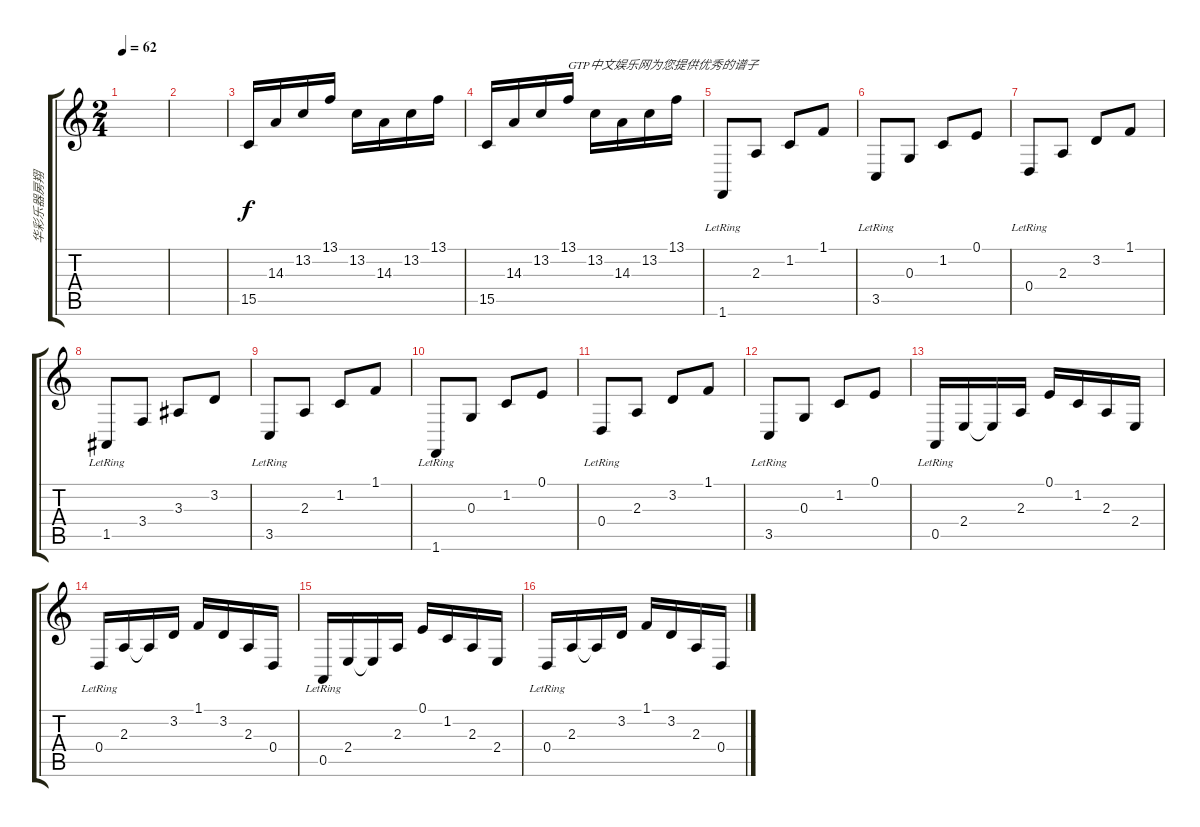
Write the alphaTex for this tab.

\track ("华彩乐器房翔" "华彩乐器房翔") {instrument percussiveorgan}
\staff {score tabs}
\tuning (E4 B3 G3 D3 A2 E2) {hide}
\ts (2 4)
\tempo 62
\clef g2
\ks c
|
|
15.5.16 14.3.16 13.2.16 13.1.16 13.2.16 14.3.16 13.2.16 13.1.16 |
15.5.16 14.3.16 13.2.16 13.1.16{txt "GTP中文娱乐网为您提供优秀的谱子"} 13.2.16 14.3.16 13.2.16 13.1.16 |
1.6{lr}.8 2.3.8 1.2.8 1.1.8 |
3.5{lr}.8 0.3.8 1.2.8 0.1.8 |
0.4{lr}.8 2.3.8 3.2.8 1.1.8 |
1.5{lr}.8 3.4.8 3.3.8 3.2.8 |
3.5{lr}.8 2.3.8 1.2.8 1.1.8 |
1.6{lr}.8 0.3.8 1.2.8 0.1.8 |
0.4{lr}.8 2.3.8 3.2.8 1.1.8 |
3.5{lr}.8 0.3.8 1.2.8 0.1.8 |
0.5{lr}.16 2.4.16 2.4{t}.16 2.3.16 0.1.16 1.2.16 2.3.16 2.4.16 |
0.4{lr}.16 2.3.16 2.3{t}.16 3.2.16 1.1.16 3.2.16 2.3.16 0.4.16 |
0.5{lr}.16 2.4.16 2.4{t}.16 2.3.16 0.1.16 1.2.16 2.3.16 2.4.16 |
0.4{lr}.16 2.3.16 2.3{t}.16 3.2.16 1.1.16 3.2.16 2.3.16 0.4.16
